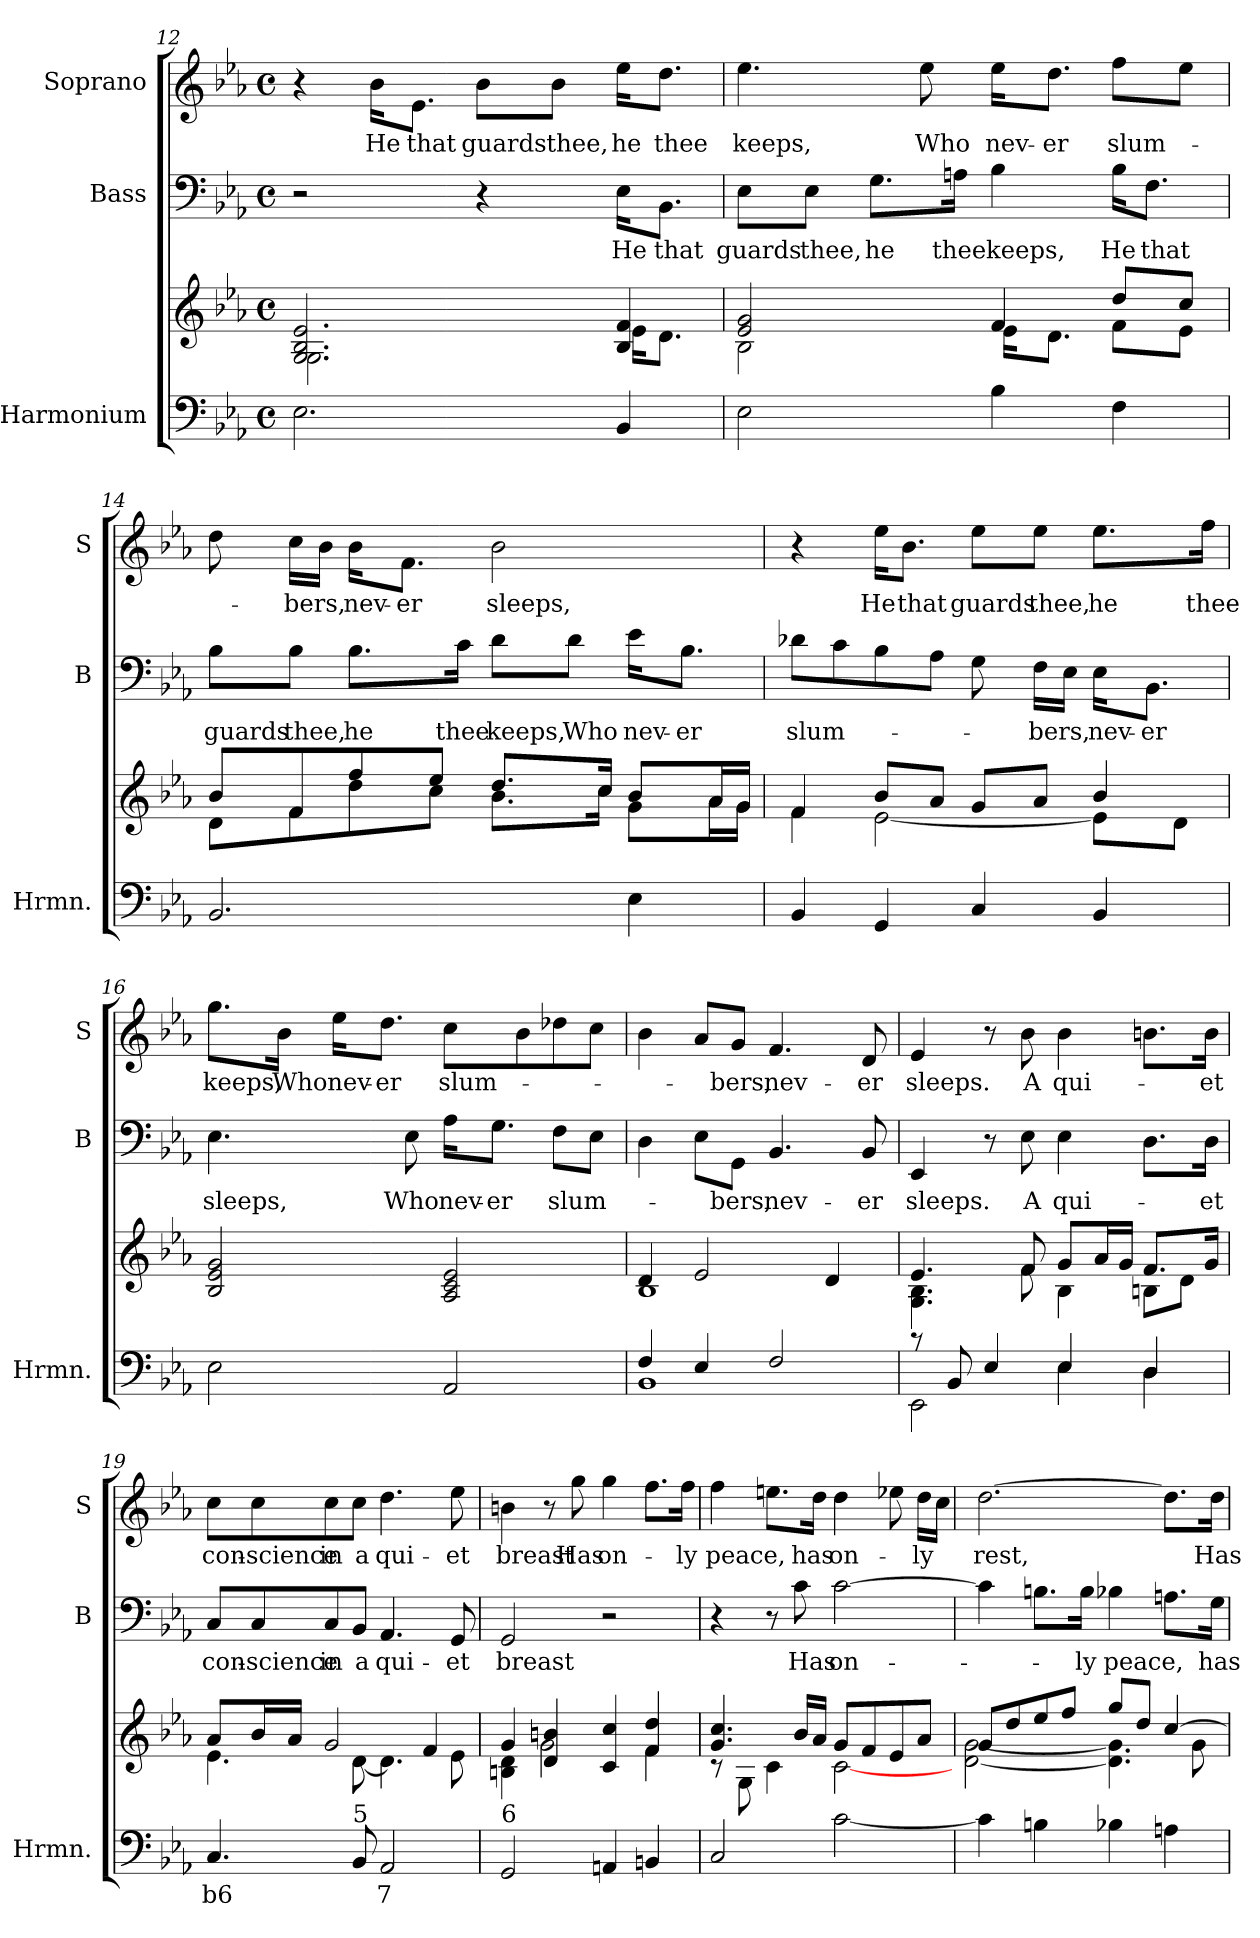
**kern	**text	**kern	**kern	**text	**kern	**text
*part3	*part3	*part3	*part2	*part2	*part1	*part1
*staff4	*staff4	*staff3	*staff2	*staff2	*staff1	*staff1
*I"Harmonium	*	*	*I"Bass	*	*I"Soprano	*
*I'Hrmn.	*	*	*I'B	*	*I'S	*
*clefF4	*	*clefG2	*clefF4	*	*clefG2	*
*k[b-e-a-]	*	*k[b-e-a-]	*k[b-e-a-]	*	*k[b-e-a-]	*
*E-:	*	*E-:	*E-:	*	*E-:	*
*M4/4	*	*M4/4	*M4/4	*	*M4/4	*
*met(c)	*	*met(c)	*met(c)	*	*met(c)	*
=12	=12	=12	=12	=12	=12	=12
*	*	*^	*	*	*	*
2.E-\	.	2.G!/ 2.B-!/ 2.e-!/	2.G!\	2r	.	4r	.
!	!	!	!	!	!	!	!LO:LY:b
.	.	.	.	.	.	16b-\KL	He
!	!	!	!	!	!	!	!LO:LY:b
.	.	.	.	.	.	8.e-\J	that
!	!	!	!	!	!	!	!LO:LY:b
.	.	.	.	4r	.	8b-\L	guards
!	!	!	!	!	!	!	!LO:LY:b
.	.	.	.	.	.	8b-\J	thee,
!	!	!	!	!	!LO:LY:b	!	!LO:LY:b
4BB-/	.	4B-!/ 4f!/	16e-!\KL	16E-\KL	He	16ee-\KL	he
!	!	!	!	!	!LO:LY:b	!	!LO:LY:b
.	.	.	8.d!\J	8.BB-\J	that	8.dd\J	thee
!!LO:LB:g=z
=13	=13	=13	=13	=13	=13	=13	=13
!	!	!	!	!	!LO:LY:b	!	!LO:LY:b
2E-\	.	2e-!/ 2g!/	2B-!\	8E-\L	guards	4.ee-\	keeps,
!	!	!	!	!	!LO:LY:b	!	!
.	.	.	.	8E-\J	thee,	.	.
!	!	!	!	!	!LO:LY:b	!	!
.	.	.	.	8.G\L	he	.	.
!	!	!	!	!	!	!	!LO:LY:b
.	.	.	.	.	.	8ee-\	Who
!	!	!	!	!	!LO:LY:b	!	!
.	.	.	.	16An\Jk	thee	.	.
!	!	!	!	!	!LO:LY:b	!	!LO:LY:b
4B-\	.	4f!/	16e-!\KL	4B-\	keeps,	16ee-\KL	nev-
!	!	!	!	!	!	!	!LO:LY:b
.	.	.	8.d!\J	.	.	8.dd\J	-er
!	!	!	!	!	!LO:LY:b	!	!LO:LY:b
4F\	.	8dd!/L	8f!\L	16B-\KL	He	8ff\L	slum-
!	!	!	!	!	!LO:LY:b	!	!
.	.	.	.	8.F\J	that	.	.
.	.	8cc!/J	8e-!\J	.	.	8ee-\J	.
=14	=14	=14	=14	=14	=14	=14	=14
!	!	!	!	!	!LO:LY:b	!	!
2.BB-/	.	8b-!/L	8d!\L	8B-\L	guards	8dd\	.
!	!	!	!	!	!LO:LY:b	!	!LO:LY:b
.	.	8f!/	8f!\	8B-\J	thee,	16cc\LL	-bers,
.	.	.	.	.	.	16b-\JJ	.
!	!	!	!	!	!LO:LY:b	!	!LO:LY:b
.	.	8ff!/	8dd!\	8.B-\L	he	16b-\KL	nev-
!	!	!	!	!	!	!	!LO:LY:b
.	.	.	.	.	.	8.f\J	-er
.	.	8ee-!/J	8cc!\J	.	.	.	.
!	!	!	!	!	!LO:LY:b	!	!
.	.	.	.	16c\Jk	thee	.	.
!	!	!	!	!	!LO:LY:b	!	!LO:LY:b
.	.	8.dd!/L	8.b-!\L	8d\L	keeps,	2b-\	sleeps,
!	!	!	!	!	!LO:LY:b	!	!
.	.	.	.	8d\J	Who	.	.
.	.	16cc!/Jk	16cc!\Jk	.	.	.	.
!	!	!	!	!	!LO:LY:b	!	!
4E-\	.	8b-!/L	8g!\L	16e-\KL	nev-	.	.
!	!	!	!	!	!LO:LY:b	!	!
.	.	.	.	8.B-\J	-er	.	.
.	.	16a-!/L	16a-!\L	.	.	.	.
.	.	16g!/JJ	16g!\JJ	.	.	.	.
!!LO:LB:g=z
=15	=15	=15	=15	=15	=15	=15	=15
!	!	!	!	!	!LO:LY:b	!	!
4BB-/	.	4f!/	4f!\	8d-X\L	slum-	4r	.
.	.	.	.	8c\	.	.	.
!	!	!	!	!	!	!	!LO:LY:b
4GG/	.	8b-!/L	[2e-!\	8B-\	.	16ee-\KL	He
!	!	!	!	!	!	!	!LO:LY:b
.	.	.	.	.	.	8.b-\J	that
.	.	8a-!/J	.	8A-\J	.	.	.
!	!	!	!	!	!	!	!LO:LY:b
4C/	.	8g!/L	.	8G\	.	8ee-\L	guards
!	!	!	!	!	!LO:LY:b	!	!LO:LY:b
.	.	8a-!/J	.	16F\LL	-bers,	8ee-\J	thee,
.	.	.	.	16E-\JJ	.	.	.
!	!	!	!	!	!LO:LY:b	!	!LO:LY:b
4BB-/	.	4b-!/	8e-!\L]	16E-\KL	nev-	8.ee-\L	he
!	!	!	!	!	!LO:LY:b	!	!
.	.	.	.	8.BB-\J	-er	.	.
.	.	.	8d!\J	.	.	.	.
!	!	!	!	!	!	!	!LO:LY:b
.	.	.	.	.	.	16ff\Jk	thee
*	*	*v	*v	*	*	*	*
=16	=16	=16	=16	=16	=16	=16
!	!	!	!	!LO:LY:b	!	!LO:LY:b
2E-\	.	2B-!/ 2e-!/ 2g!/	4.E-\	sleeps,	8.gg\L	keeps,
!	!	!	!	!	!	!LO:LY:b
.	.	.	.	.	16b-\Jk	Who
!	!	!	!	!	!	!LO:LY:b
.	.	.	.	.	16ee-\KL	nev-
!	!	!	!	!	!	!LO:LY:b
.	.	.	.	.	8.dd\J	-er
!	!	!	!	!LO:LY:b	!	!
.	.	.	8E-\	Who	.	.
!	!	!	!	!LO:LY:b	!	!LO:LY:b
2AA-/	.	2A-!/ 2c!/ 2e-!/	16A-\KL	nev-	8cc\L	slum-
!	!	!	!	!LO:LY:b	!	!
.	.	.	8.G\J	-er	.	.
.	.	.	.	.	8b-\	.
!	!	!	!	!LO:LY:b	!	!
.	.	.	8F\L	slum-	8dd-X\	.
.	.	.	8E-\J	.	8cc\J	.
=17	=17	=17	=17	=17	=17	=17
*^	*	*^	*	*	*	*
4F/	1BB-	.	4d!/	1B-!	4D\	.	4b-\	.
4E-/	.	.	2e-!/	.	8E-\L	.	8a-/L	.
!	!	!	!	!	!	!LO:LY:b	!	!LO:LY:b
.	.	.	.	.	8GG\J	-bers,	8g/J	-bers,
!	!	!	!	!	!	!LO:LY:b	!	!LO:LY:b
2F/	.	.	.	.	4.BB-/	nev-	4.f/	nev-
.	.	.	4d!/	.	.	.	.	.
!	!	!	!	!	!	!LO:LY:b	!	!LO:LY:b
.	.	.	.	.	8BB-/	-er	8d/	-er
!!LO:PB:g=z
=18	=18	=18	=18	=18	=18	=18	=18	=18
!	!	!	!	!	!	!LO:LY:b	!	!LO:LY:b
8rc	2EE-\	.	4.e-!/	4.G!\ 4.B-!\	4EE-/	sleeps.	4e-/	sleeps.
8BB-/	.	.	.	.	.	.	.	.
4E-/	.	.	.	.	8r	.	8r	.
!	!	!	!	!	!	!LO:LY:b	!	!LO:LY:b
.	.	.	8f!/	8f!\	8E-\	A	8b-\	A
!	!	!	!	!	!	!LO:LY:b	!	!LO:LY:b
4E-/	4E-\	.	8g!/L	4B-!\	4E-\	qui-	4b-\	qui-
.	.	.	16a-!/L	.	.	.	.	.
.	.	.	16g!/JJ	.	.	.	.	.
4D/	4D\	.	8.f!/L	8Bn!\L	8.D\L	.	8.bn\L	.
.	.	.	.	8d!\J	.	.	.	.
!	!	!	!	!	!	!LO:LY:b	!	!LO:LY:b
.	.	.	16g!/Jk	.	16D\Jk	-et	16b\Jk	-et
=19	=19	=19	=19	=19	=19	=19	=19	=19
!	!	!LO:LY:b	!	!	!	!LO:LY:b	!	!LO:LY:b
1ryy	4.C/	b6	8a-!/L	4.e-!\	8C/L	con-	8cc\L	con-
!	!	!	!	!	!	!LO:LY:b	!	!LO:LY:b
.	.	.	16b-!/L	.	8C/	-science	8cc\	-science
.	.	.	16a-!/JJ	.	.	.	.	.
!	!	!	!	!	!	!LO:LY:b	!	!LO:LY:b
.	.	.	2g!/	.	8C/	in	8cc\	in
!	!LO:TX:a:t=5	!	!	!	!	!	!	!
!	!	!	!	!	!	!LO:LY:b	!	!LO:LY:b
.	8BB-/	.	.	[8d!\	8BB-/J	a	8cc\J	a
!	!	!LO:LY:b	!	!	!	!LO:LY:b	!	!LO:LY:b
.	2AA-/	7	.	4.d!\]	4.AA-/	qui-	4.dd\	qui-
.	.	.	4f!/	.	.	.	.	.
!	!	!	!	!	!	!LO:LY:b	!	!LO:LY:b
.	.	.	.	8e-!\	8GG/	-et	8ee-\	-et
=20	=20	=20	=20	=20	=20	=20	=20	=20
!LO:TX:a:t=6	!	!	!	!	!	!	!	!
!	!	!	!	!	!	!LO:LY:b	!	!LO:LY:b
1ryy	2GG/	.	4g!/	4Bn!\ 4d!\	2GG/	breast	4bn\	breast
.	.	.	4d!/ 4bn!/	2g!\	.	.	8r	.
!	!	!	!	!	!	!	!	!LO:LY:b
.	.	.	.	.	.	.	8gg\	Has
!	!	!	!	!	!	!	!	!LO:LY:b
.	4AAn/	.	4c!/ 4cc!/	.	2r	.	4gg\	on-
.	4BBn/	.	4f!/ 4dd!/	4f!\	.	.	8.ff\L	.
!	!	!	!	!	!	!	!	!LO:LY:b
.	.	.	.	.	.	.	16ff\Jk	-ly
=21	=21	=21	=21	=21	=21	=21	=21	=21
!	!	!	!	!	!	!	!	!LO:LY:b
1ryy	2C/	.	4.g!/ 4.cc!/	8rc	4r	.	4ff\	peace,
.	.	.	.	8G!\	.	.	.	.
.	.	.	.	4c!\	8r	.	8.een\L	.
!	!	!	!	!	!	!LO:LY:b	!	!
.	.	.	16b-!/LL	.	8c\	Has	.	.
!	!	!	!	!	!	!	!	!LO:LY:b
.	.	.	16a-!/JJ	.	.	.	16dd\Jk	has
!	!	!	!	!	!	!LO:LY:b	!	!LO:LY:b
.	[2c\	.	8g!/L	[2c!\	[2c\	on-	4dd\	on-
.	.	.	8f!/	.	.	.	.	.
.	.	.	8e-!/	.	.	.	8ee-X\	.
!	!	!	!	!	!	!	!	!LO:LY:b
.	.	.	8a-!/J	.	.	.	16dd\LL	-ly
.	.	.	.	.	.	.	16cc\JJ	.
!!LO:LB:g=z
=22	=22	=22	=22	=22	=22	=22	=22	=22
!	!	!	!	!	!	!	!	!LO:LY:b
1ryy	4c\]	.	8g!/L	[2d!\ [2g!\	4c\]	.	[2.dd\	rest,
.	.	.	8dd!/	.	.	.	.	.
.	4Bn\	.	8ee-!/	.	8.Bn\L	.	.	.
.	.	.	8ff!/J	.	.	.	.	.
!	!	!	!	!	!	!LO:LY:b	!	!
.	.	.	.	.	16B\Jk	-ly	.	.
!	!	!	!	!	!	!LO:LY:b	!	!
.	4B-X\	.	8gg!/L	4.d!\] 4.g!\]	4B-X\	peace,	.	.
.	.	.	8dd!/J	.	.	.	.	.
.	4An\	.	[4cc!/	.	8.An\L	.	8.dd\L]	.
.	.	.	.	8g!\	.	.	.	.
!	!	!	!	!	!	!LO:LY:b	!	!LO:LY:b
.	.	.	.	.	16G\Jk	has	16dd\Jk	Has
*v	*v	*	*	*	*	*	*	*
*	*	*v	*v	*	*	*	*
=	=	=	=	=	=	=
*-	*-	*-	*-	*-	*-	*-
